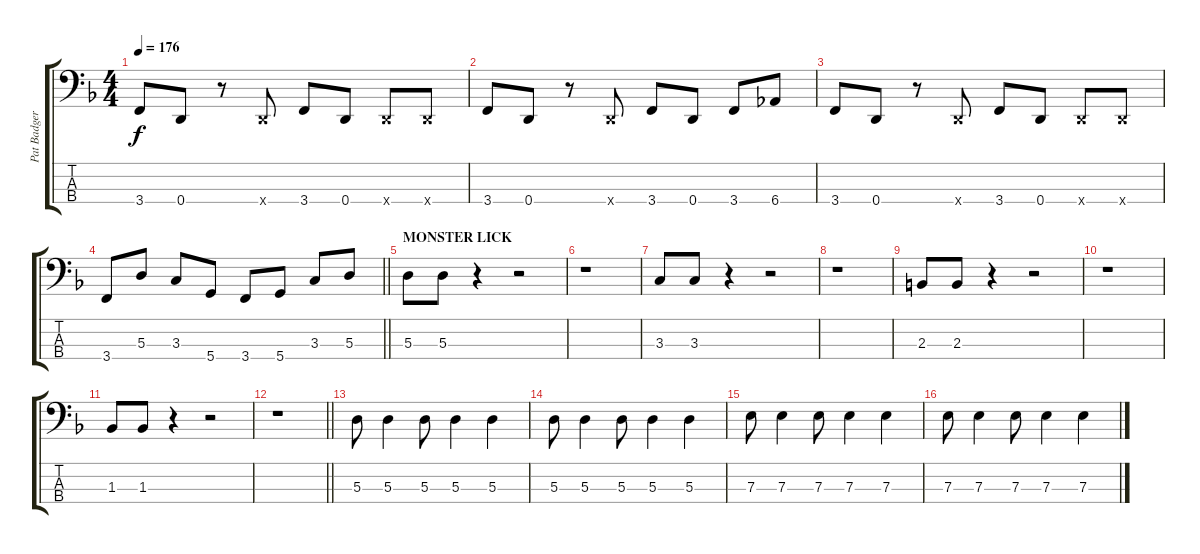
\track ("Pat Badger - Bass" "Pat Badger") {instrument electricbassfinger}
\staff {score tabs}
\tuning (G2 D2 A1 D1) {hide}
\ts (4 4)
\tempo 176
\clef f4
\ks f
3.4.8{dy f} 0.4.8 r.8 0.4{x}.8 3.4.8 0.4.8 0.4{x}.8 0.4{x}.8 |
3.4.8 0.4.8 r.8 0.4{x}.8 3.4.8 0.4.8 3.4.8 6.4.8 |
3.4.8 0.4.8 r.8 0.4{x}.8 3.4.8 0.4.8 0.4{x}.8 0.4{x}.8 |
\barLineRight lightlight
3.4.8 5.3.8 3.3.8 5.4.8 3.4.8 5.4.8 3.3.8 5.3.8 |
\section ("" "MONSTER LICK")
5.3.8 5.3.8 r.4 r.2 |
r.1 |
3.3.8 3.3.8 r.4 r.2 |
r.1 |
2.3.8 2.3.8 r.4 r.2 |
r.1 |
1.3.8 1.3.8 r.4 r.2 |
\barLineRight lightlight
r.1 |
5.3.8 5.3.4 5.3.8 5.3.4 5.3.4 |
5.3.8 5.3.4 5.3.8 5.3.4 5.3.4 |
7.3.8 7.3.4 7.3.8 7.3.4 7.3.4 |
7.3.8 7.3.4 7.3.8 7.3.4 7.3.4
